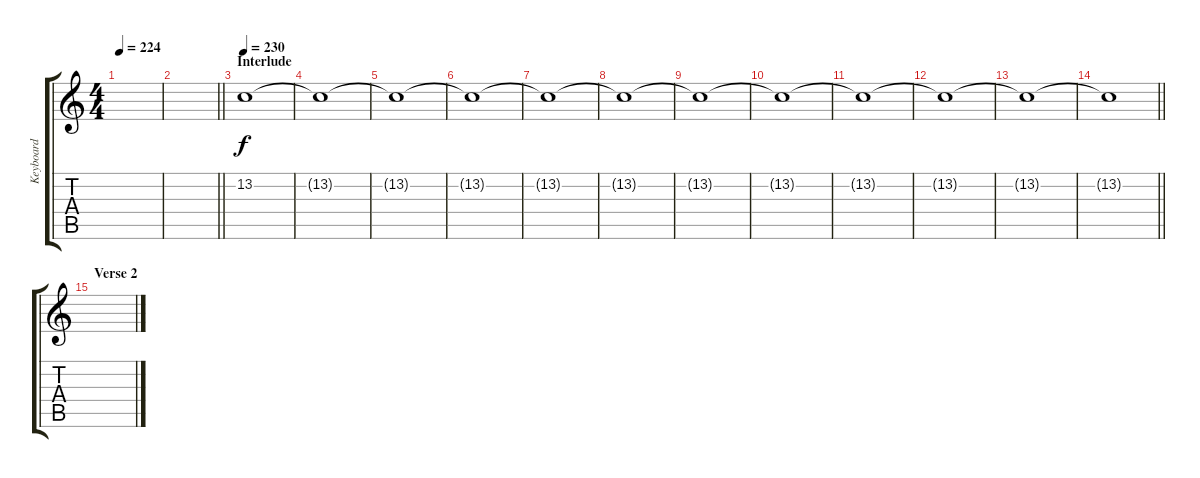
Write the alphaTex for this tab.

\track ("Keyboard" "Keyboard") {instrument pad4choir}
\staff {score tabs}
\tuning (E4 B3 G3 D3 A2 E2) {hide}
\ts (4 4)
\tempo 224
\clef g2
\ks c
|
\barLineRight lightlight
|
\section ("" "Interlude")
\tempo 230
13.2.1 |
13.2{t}.1 |
13.2{t}.1 |
13.2{t}.1 |
13.2{t}.1 |
13.2{t}.1 |
13.2{t}.1 |
13.2{t}.1 |
13.2{t}.1 |
13.2{t}.1 |
13.2{t}.1 |
\barLineRight lightlight
13.2{t}.1 |
\section ("" "Verse 2")
